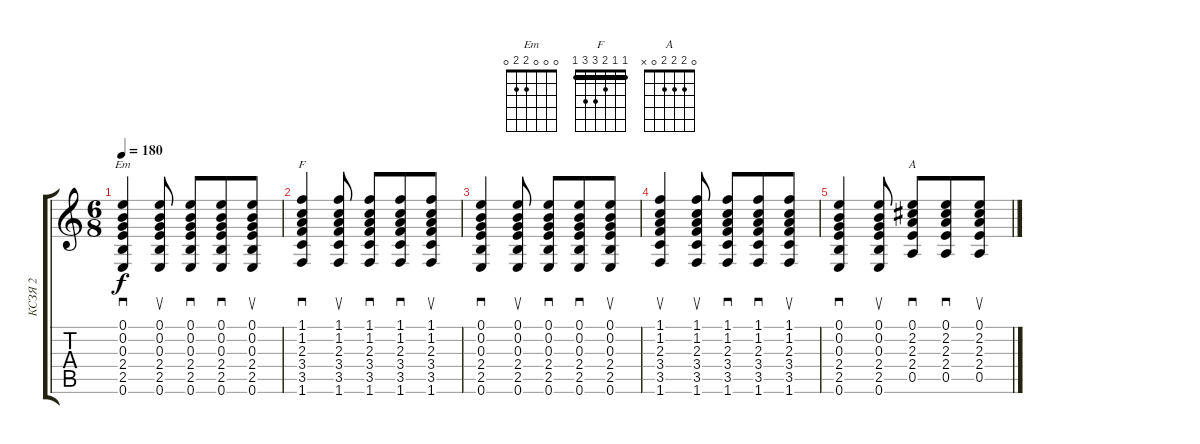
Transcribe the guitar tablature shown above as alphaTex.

\track ("КСЗЯ 2" "КСЗЯ 2") {instrument acousticguitarnylon}
\staff {score tabs}
\tuning (E4 B3 G3 D3 A2 E2) {hide}
\chord ("Em" 0 0 0 2 2 0)
\chord ("F" 1 1 2 3 3 1) {barre 1}
\chord ("A" 0 2 2 2 0 x)
\ts (6 8)
\tempo 180
\clef g2
\ks c
(0.1 0.2 0.3 2.4 2.5 0.6).4{sd ch "Em" dy f} (0.1 0.2 0.3 2.4 2.5 0.6).8{su} (0.1 0.2 0.3 2.4 2.5 0.6).8{sd} (0.1 0.2 0.3 2.4 2.5 0.6).8{sd} (0.1 0.2 0.3 2.4 2.5 0.6).8{su} |
(1.1 1.2 2.3 3.4 3.5 1.6).4{sd ch "F"} (1.1 1.2 2.3 3.4 3.5 1.6).8{su} (1.1 1.2 2.3 3.4 3.5 1.6).8{sd} (1.1 1.2 2.3 3.4 3.5 1.6).8{sd} (1.1 1.2 2.3 3.4 3.5 1.6).8{su} |
(0.1 0.2 0.3 2.4 2.5 0.6).4{sd} (0.1 0.2 0.3 2.4 2.5 0.6).8{su} (0.1 0.2 0.3 2.4 2.5 0.6).8{sd} (0.1 0.2 0.3 2.4 2.5 0.6).8{sd} (0.1 0.2 0.3 2.4 2.5 0.6).8{su} |
(1.1 1.2 2.3 3.4 3.5 1.6).4{su} (1.1 1.2 2.3 3.4 3.5 1.6).8{su} (1.1 1.2 2.3 3.4 3.5 1.6).8{sd} (1.1 1.2 2.3 3.4 3.5 1.6).8{sd} (1.1 1.2 2.3 3.4 3.5 1.6).8{su} |
(0.1 0.2 0.3 2.4 2.5 0.6).4{sd} (0.1 0.2 0.3 2.4 2.5 0.6).8{su} (0.1 2.2 2.3 2.4 0.5).8{sd ch "A"} (0.1 2.2 2.3 2.4 0.5).8{sd} (0.1 2.2 2.3 2.4 0.5).8{su}
